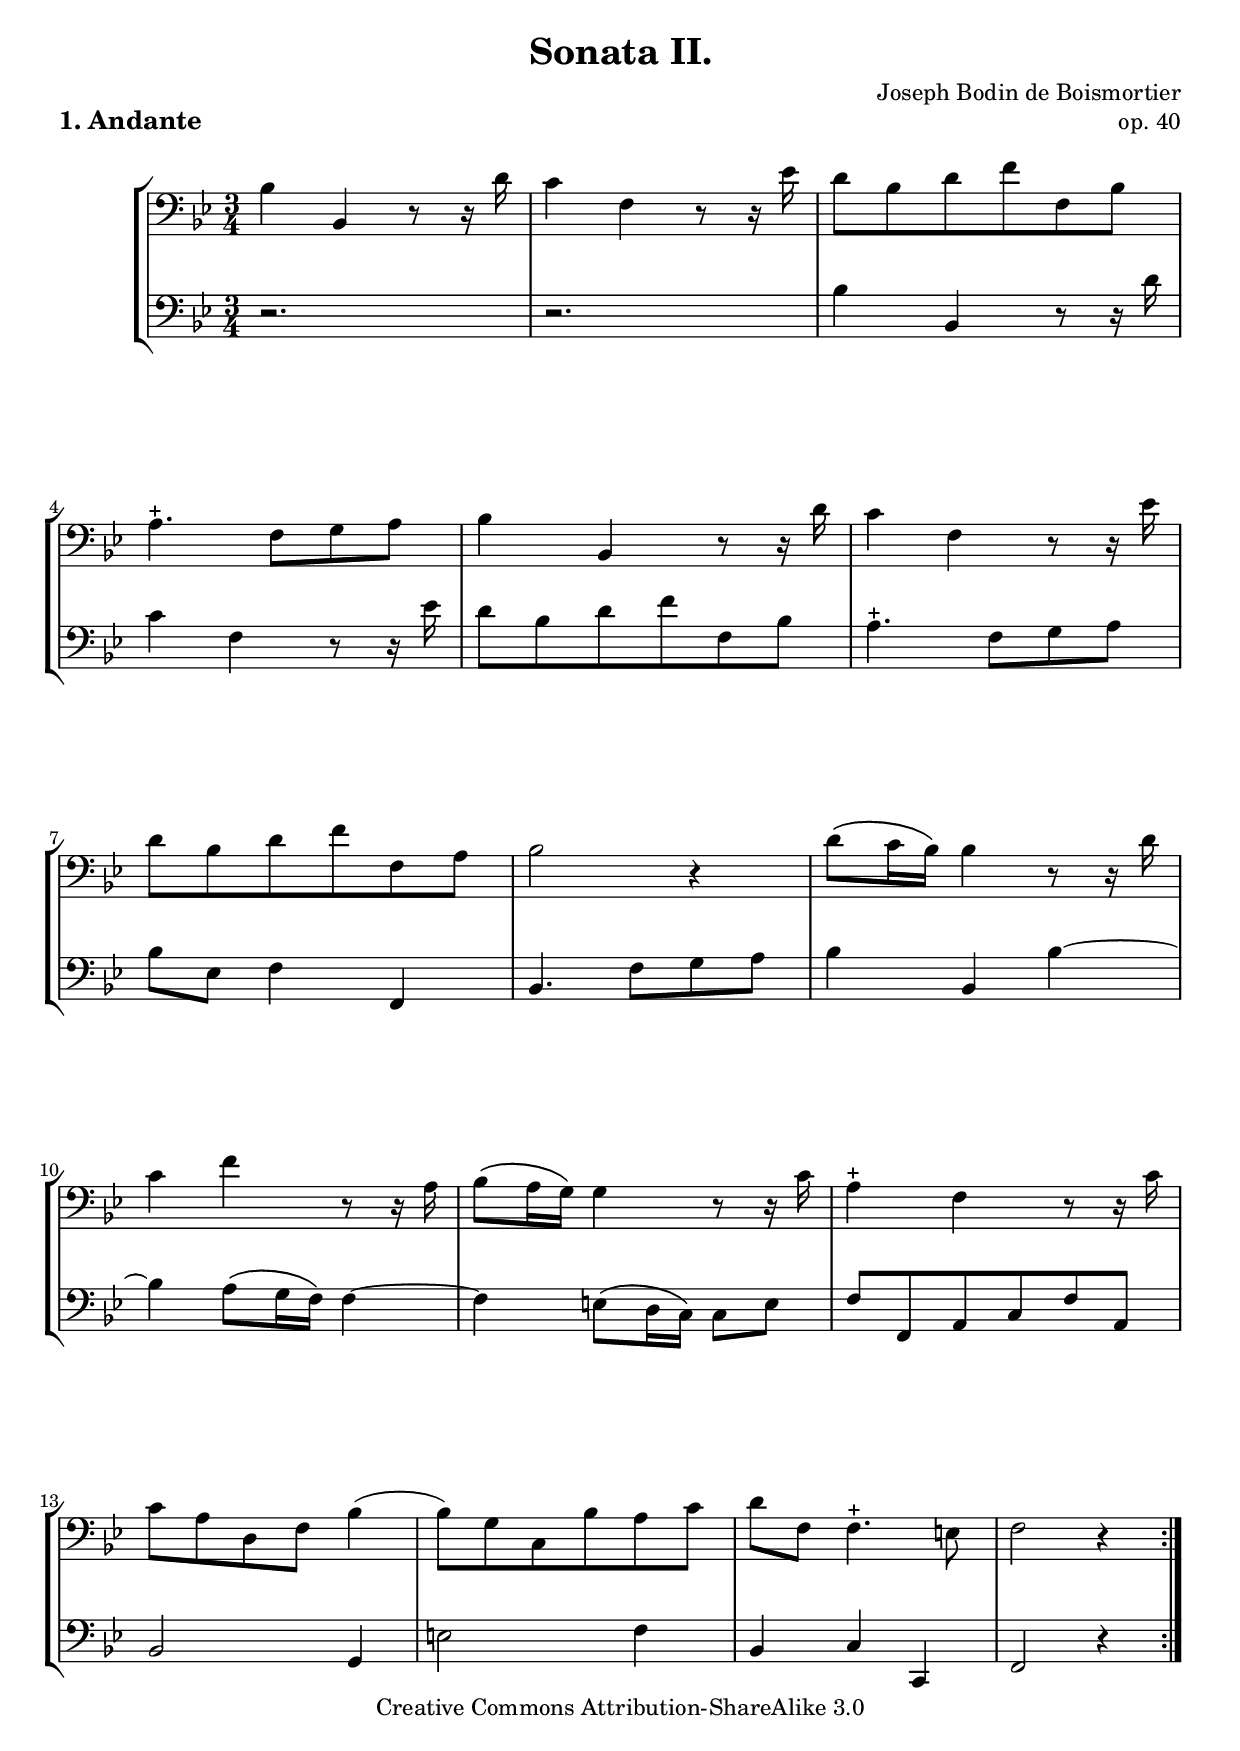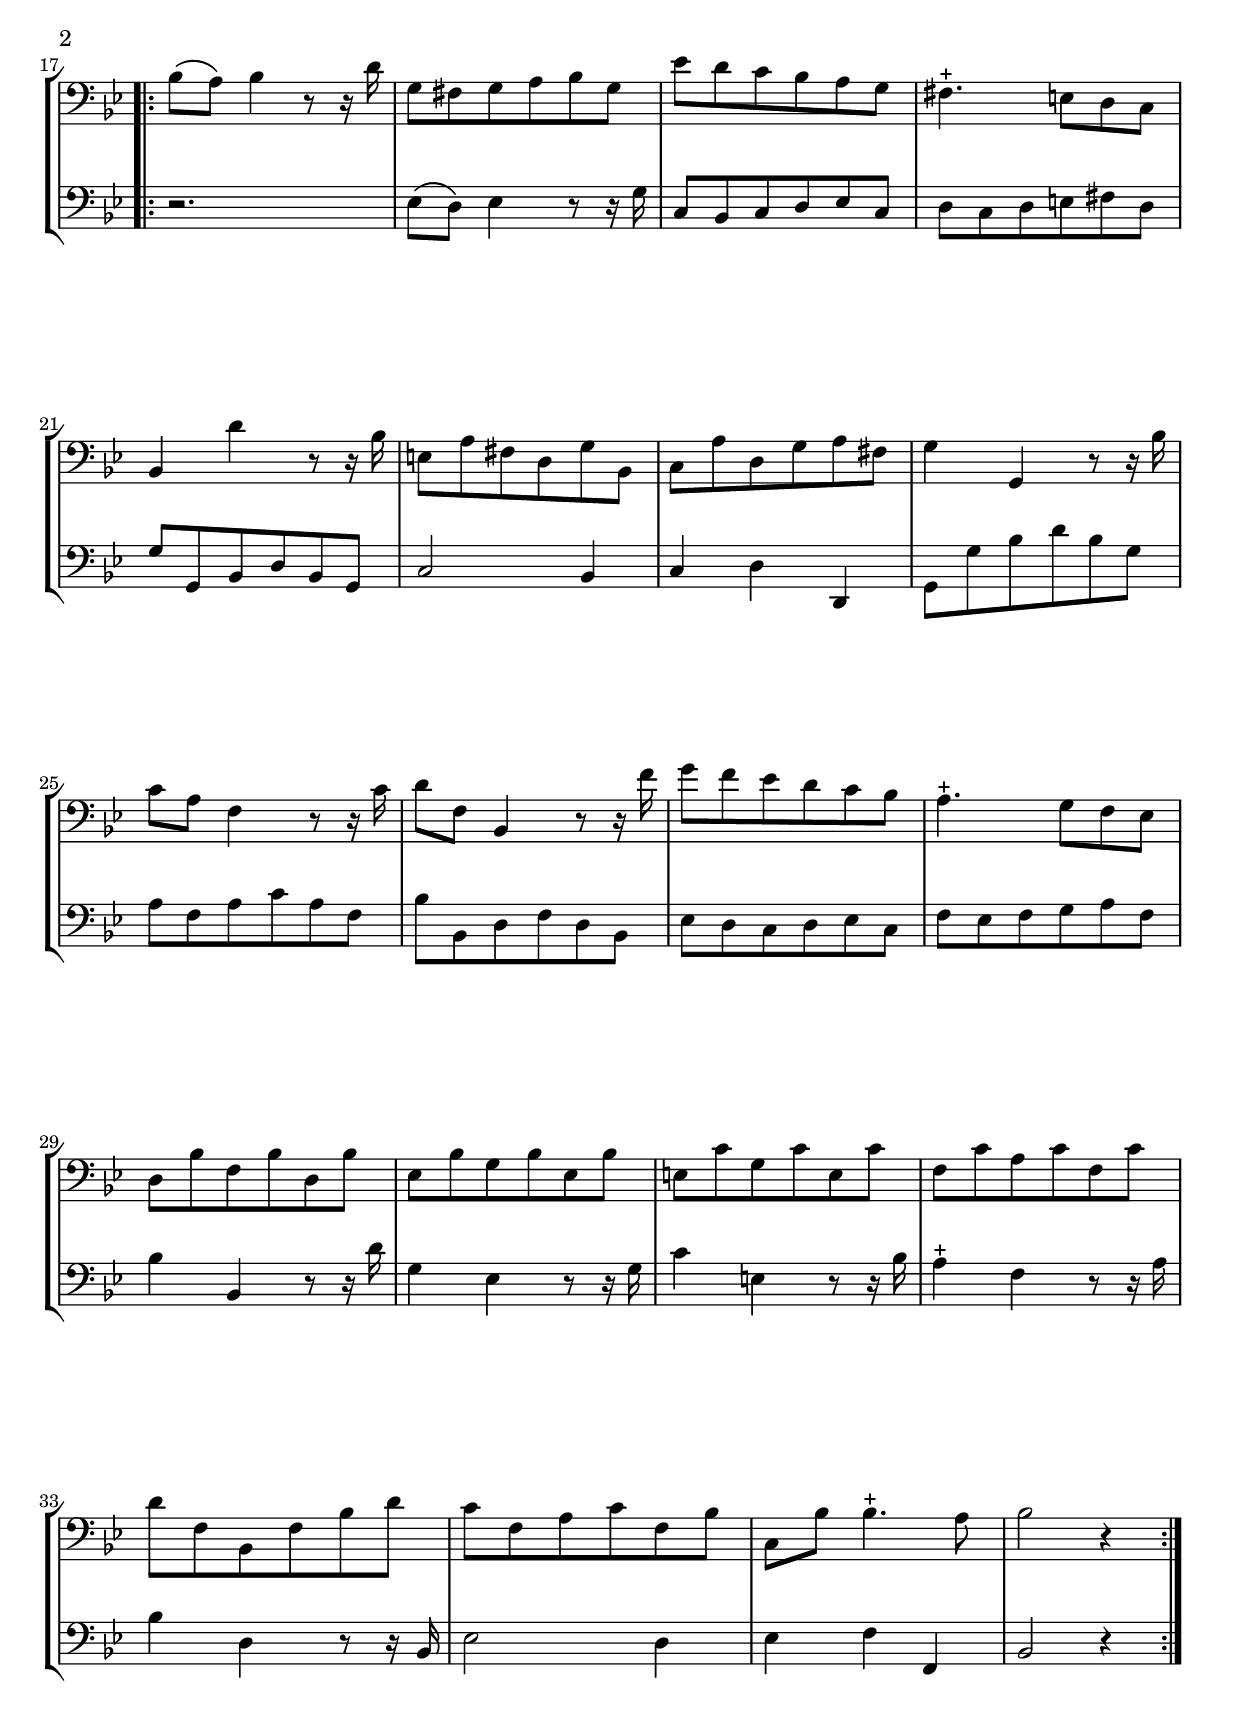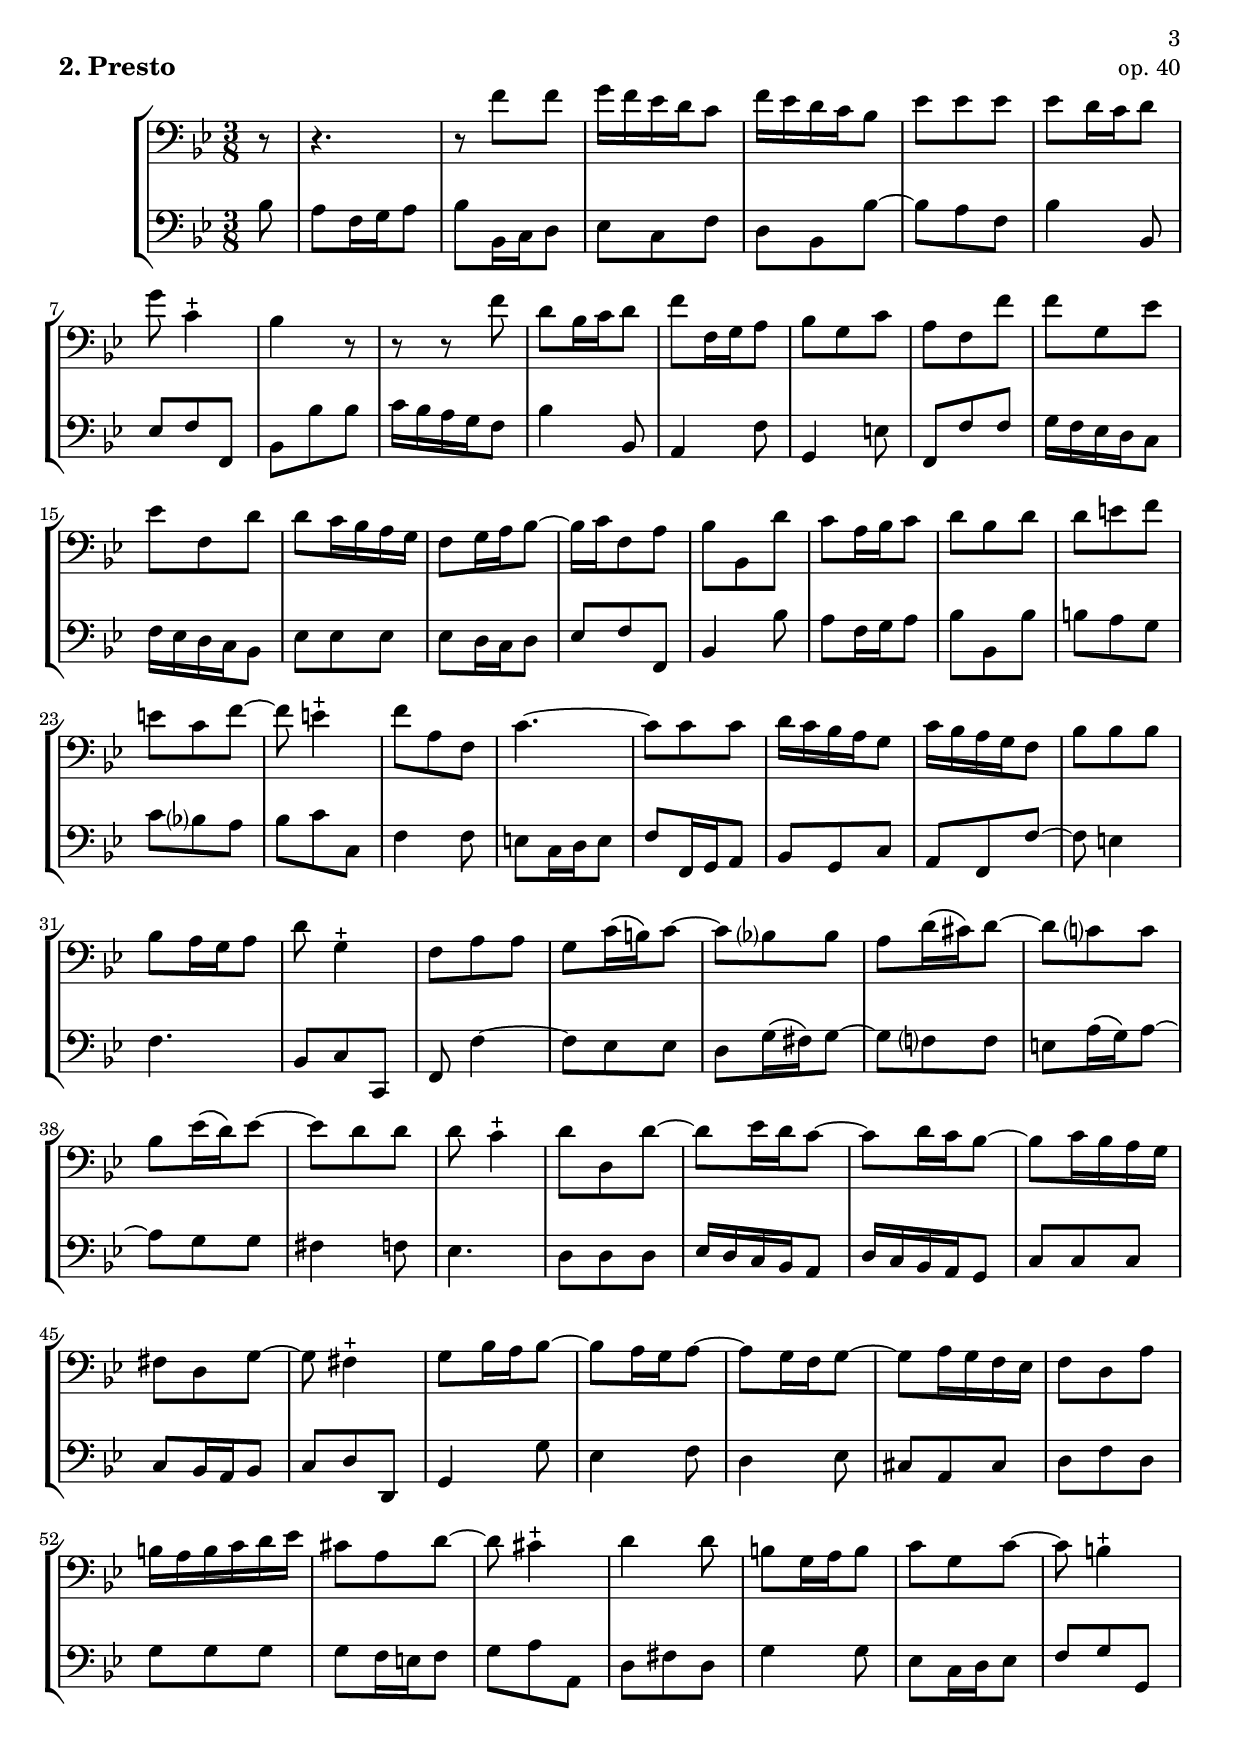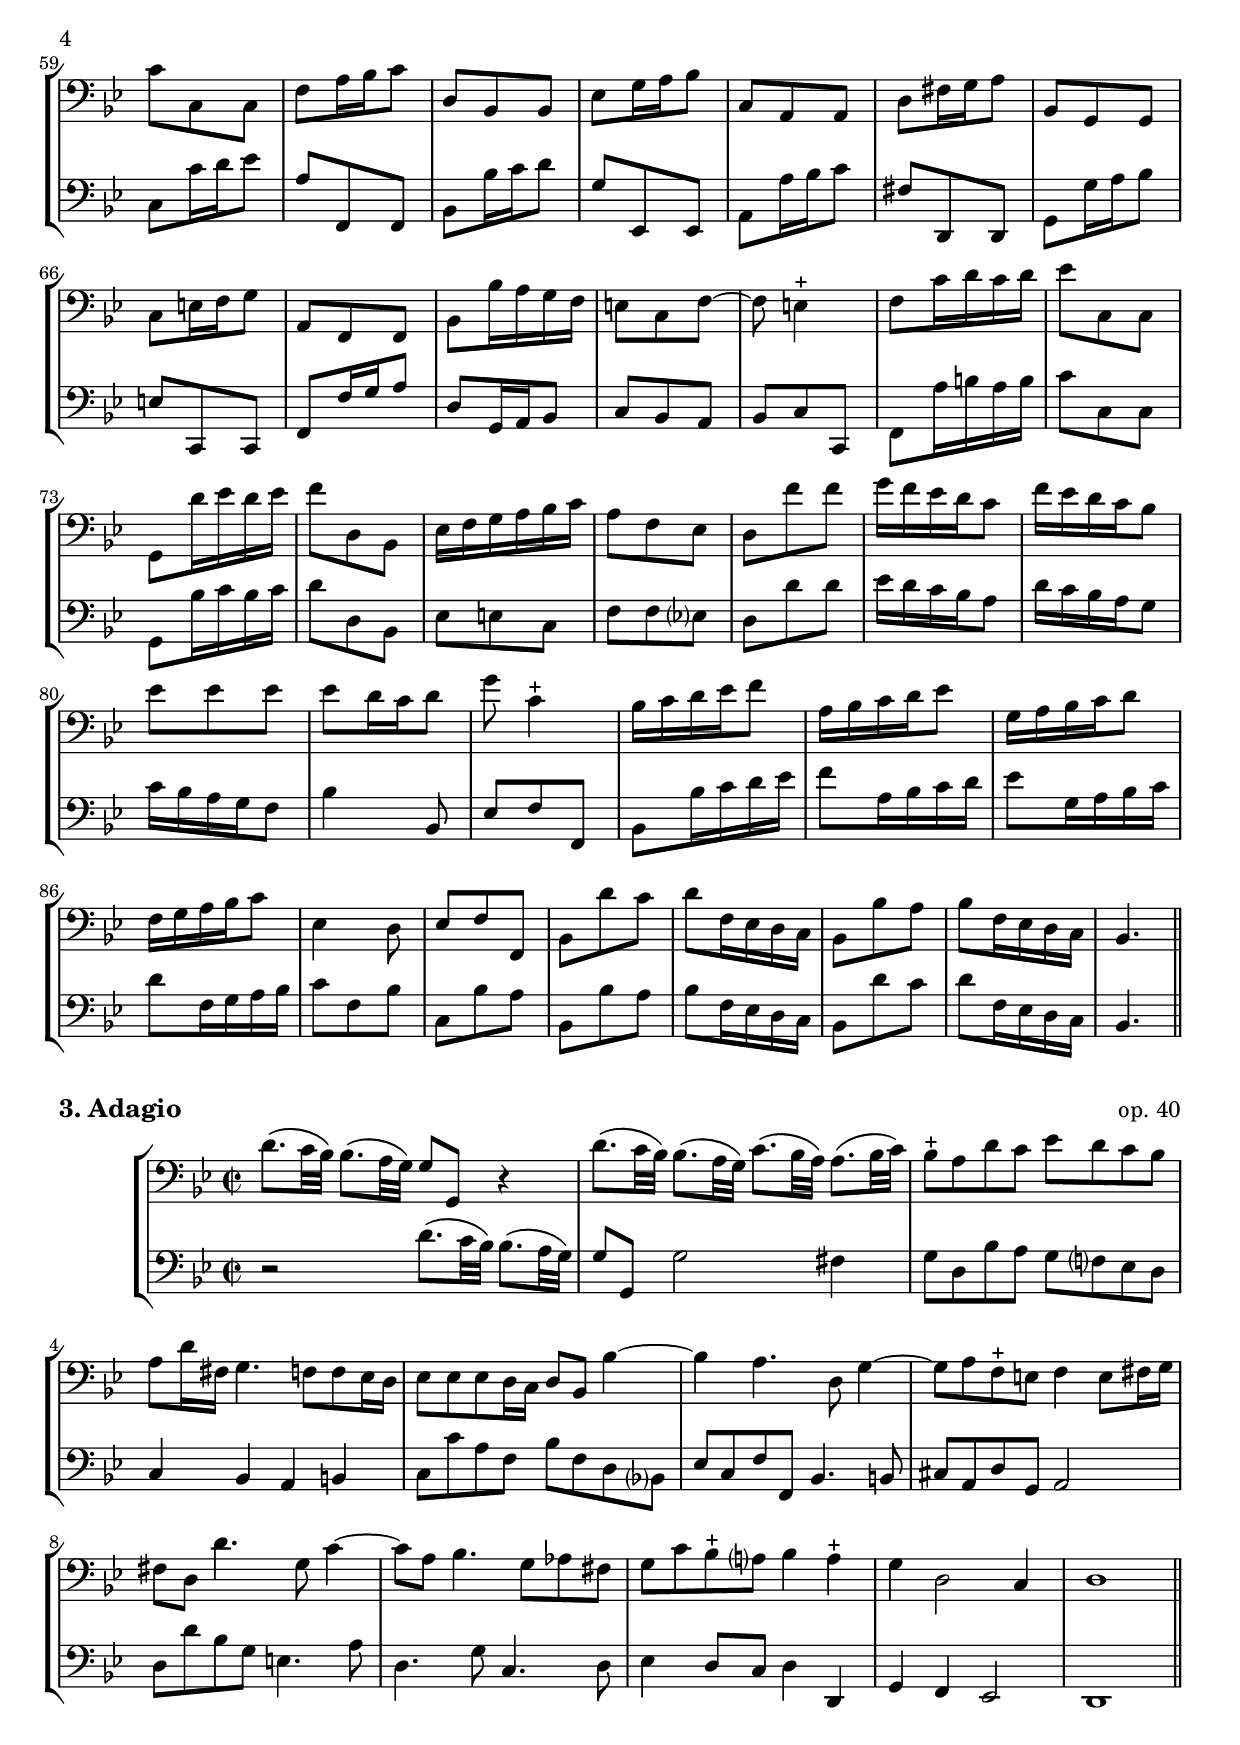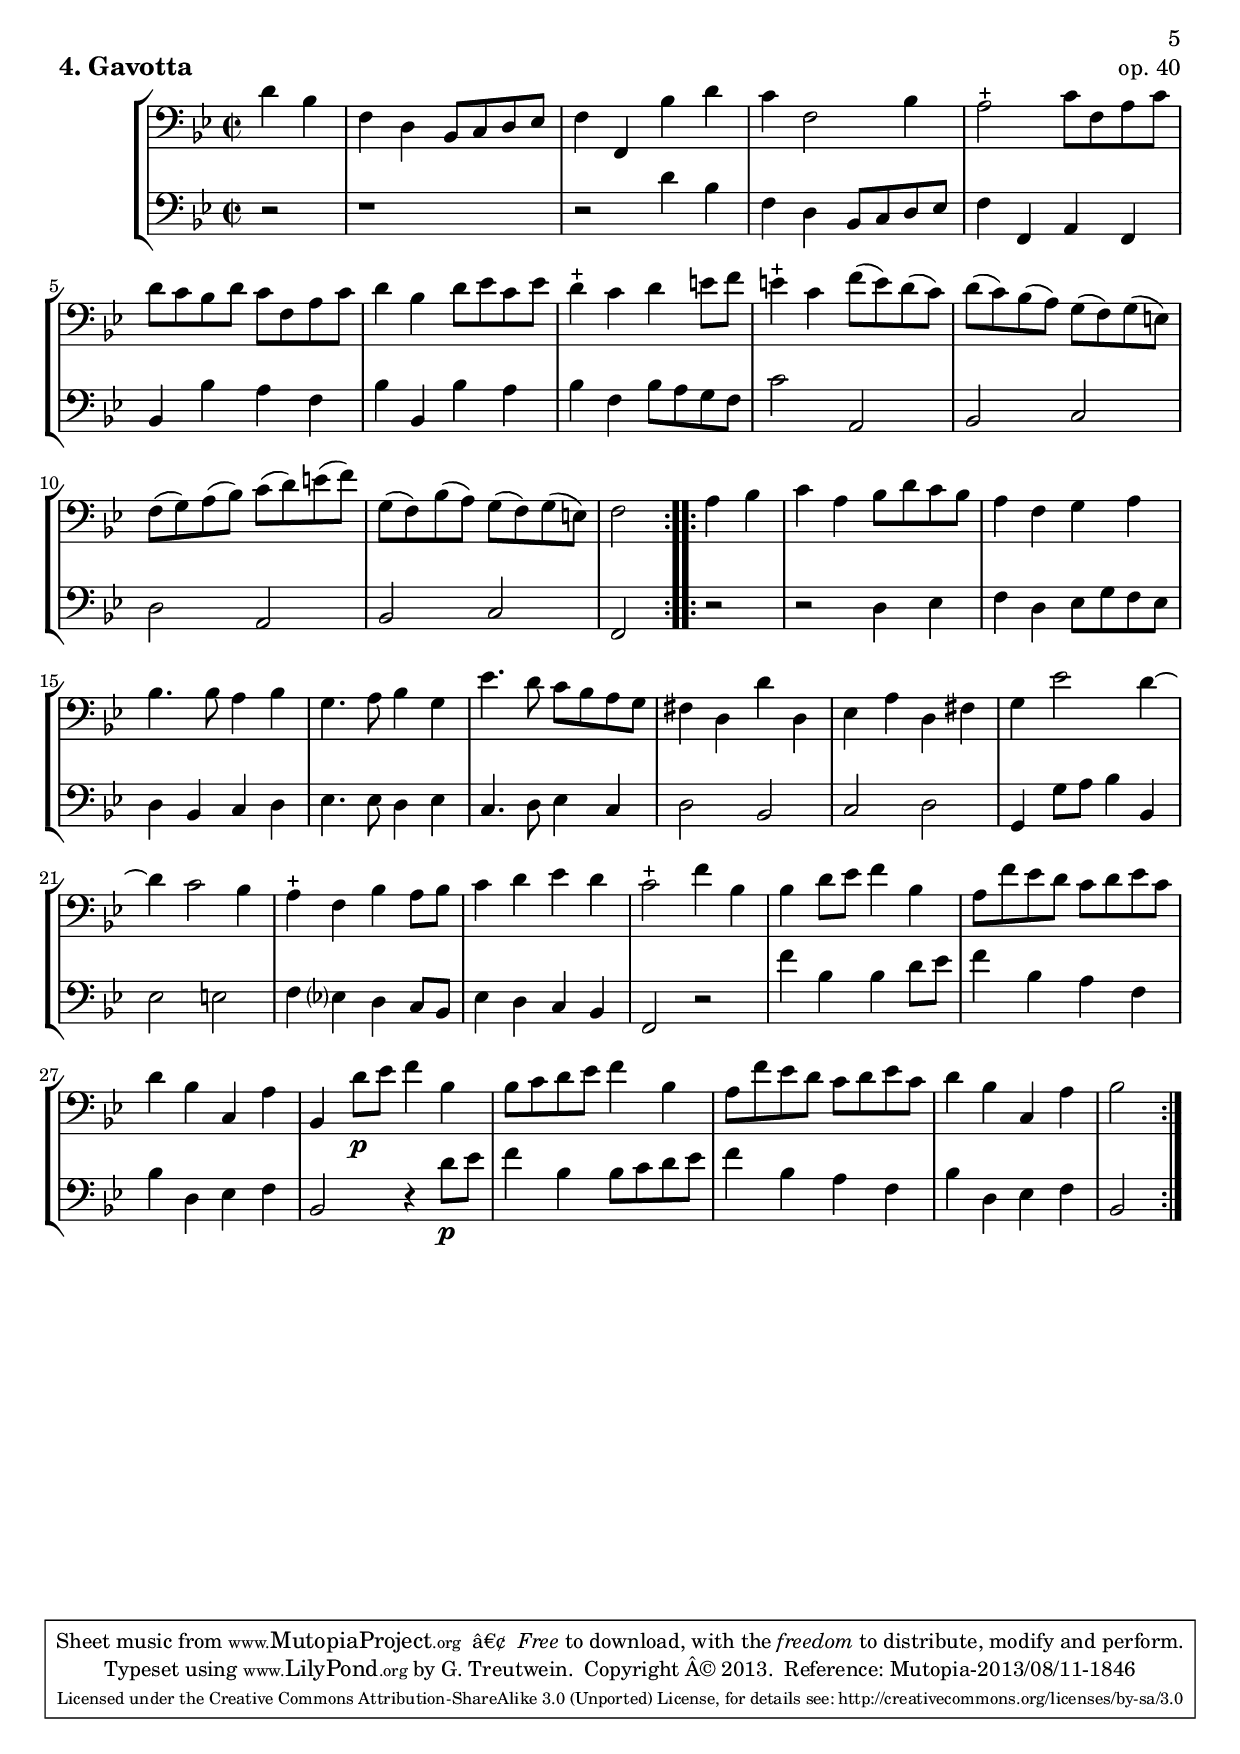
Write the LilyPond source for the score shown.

\version "2.16.1"
\include "deutsch.ly"

\paper {
   first-page-number = 1
}
\header {
  piece = "Sonata II."
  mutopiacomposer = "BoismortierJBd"
  composer = "Joseph Bodin de Boismortier"
  opus = "op. 40 No. 2"
  %mutopiatitle = "Six sonates pour deux BaÃŸons, Violoncelles, ou Violes"
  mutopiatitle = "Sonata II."
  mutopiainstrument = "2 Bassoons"
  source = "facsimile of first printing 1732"
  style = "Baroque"
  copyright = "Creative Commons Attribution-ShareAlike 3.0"
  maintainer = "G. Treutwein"
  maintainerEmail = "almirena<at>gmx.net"
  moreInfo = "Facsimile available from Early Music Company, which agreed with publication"

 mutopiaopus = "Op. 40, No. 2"
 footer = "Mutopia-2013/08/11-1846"
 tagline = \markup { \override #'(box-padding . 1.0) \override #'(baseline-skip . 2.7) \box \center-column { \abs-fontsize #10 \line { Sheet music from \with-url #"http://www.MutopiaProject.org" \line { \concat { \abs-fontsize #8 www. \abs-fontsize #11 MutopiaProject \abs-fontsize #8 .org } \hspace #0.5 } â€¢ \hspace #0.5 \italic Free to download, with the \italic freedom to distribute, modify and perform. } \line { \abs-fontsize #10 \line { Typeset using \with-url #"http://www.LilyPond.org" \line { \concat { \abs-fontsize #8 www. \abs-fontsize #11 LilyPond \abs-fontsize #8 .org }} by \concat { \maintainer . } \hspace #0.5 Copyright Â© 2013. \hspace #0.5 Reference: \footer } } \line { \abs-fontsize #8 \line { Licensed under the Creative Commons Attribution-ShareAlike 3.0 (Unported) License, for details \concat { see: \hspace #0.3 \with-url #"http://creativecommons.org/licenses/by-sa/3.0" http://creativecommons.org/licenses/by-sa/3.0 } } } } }
}


% Erster Satz -------------------------------
  fagotteinsa = \relative c {
	\repeat volta 2
	{
	  b'4 b, r8 r16 d'|
	  c4 f, r8 r16 es'|
	  d8 b d f f, b|
	  a4.-+ f8 g a|
	  b4 b, r8 r16 d'|
	  c4 f, r8 r16 es'|
	  d8 b d f f, a|
	  b2 r4|
	  d8\( c16 b\) b4 r8 r16 d|
	 %Zeile 2
	 c4 f r8 r16 a,|
	 b8\( a16 g\) g4 r8 r16 c|
	 a4-+ f r8 r16 c'|
	 c8 a d, f b4(|
	 b8) g c, b' a c|
	 d8 f, f4.-+ e8|
	 f2 r4| \pageBreak
   } 

	 \repeat volta 2 {
	   b8\( a\) b4 r8 r16 d|
	   g,8 fis g a b g|
	 %Zeile 3
	   es' d c b a g|
	   fis4.-+ e8 d c|
	   b4 d' r8 r16 b|
	   e,8 a fis d g b,|
	   c8 a' d, g a fis|
	   g4 g, r8 r16 b'|
	   c8 a f4 r8 r16 c'|
	   d8 f, b,4 r8 r16 f''|
	 %Zeile 4
	   g8 f es d c b|
	   a4.-+ g8 f es|
	   d8 b' f b d, b'|
	   es,8 b' g b es, b'|
	   e,8 c' g c e, c'|
	   f,8 c' a c f, c'|
	   d8 f, b, f' b d|
	   c8 f, a c f, b|
	   c,8 b' b4.-+ a8|
	   b2 r4| \pageBreak
	 }
  }

  fagotteinsb = \relative c' {
	\repeat volta 2
	{
	  r2.|
	  r2.|
	  b4 b, r8 r16 d'|
	  c4 f, r8 r16 es'|
	  d8 b d f f, b|
	  a4.-+ f8 g a|
	  b8 es, f4 f,|
	  b4. f'8 g a|
	  b4 b, b'~|
	 %Zeile 2
	 b4 a8\( g16 f\) f4~|
	 f4 e8\( d16 c\) c8 e|
	 f8 f, a c f a,|
	 b2 g4|
	 e'2 f4|
	 b,4 c c,|
	 f2 r4| \pageBreak
   }

	 \repeat volta 2 {
	   r2.|
	   es'8\( d\) es4 r8 r16 g|
	  % Zeile 3
	  c,8 b c d es c|
	  d8 c d e fis d|
	  g8 g, b d b g|
	  c2 b4|
	  c4 d d,|
	  g8 g' b d b g|
	  a8 f a c a f|
	  b8 b, d f d b|
	 %Zeile 4
	 es8 d c d es c|
	 f8 es f g a f|
	 b4 b, r8 r16 d'|
	 g,4 es r8 r16 g|
	 c4 e, r8 r16 b'|
	 a4-+ f r8 r16 a|
	 b4 d, r8 r16 b|
	 es2 d4|
	 es4 f f,|
	 b2 r4|
	 }
  }

% Zweiter Satz -------------------------------

  fagottzweia = \relative c {
	% Zeile 5
	\partial 8 
	r8|
	r4.|
	r8 f' f|
	g16 f es d c8|
	f16 es d c b8|
	es8 es es|
	es8 d16 c d8|
	g8 c,4-+|
	b4 r8|
	r8 r f'|
	d8 b16 c d8|
	f8 f,16 g a8|
	%Zeile6
	b8 g c|
	a8 f f'|
	f8 g, es'|
	es8 f, d'|
	d8 c16 b a g|
	f8 g16 a b8~|
	b16 c f,8 a|
	b8 b, d'|
	c8 a16 b c8|
	d8 b d|
	d8 e f|
	e8 c f~|
	%Zeile 1, Seite 5
	f8 e4-+|
	f8 a, f|
	c'4.~|
	c8 c c|
	d16 c b a g8|
	c16 b a g f8|
	b8 b b|
	b8 a16 g a8|
	d8 g,4-+|
	f8 a a|
	g8 c16\( h\) c8~|
	c8 b b|
	a8 d16\( cis\) d8~|
	% Zeile 2
	d8 c c|
	b8 es16\( d\) es8~|
	es8 d d|
	d8 c4-+|
	d8 d, d'~|
	d8 es16 d c8~|
	c8 d16 c b8~|
	b8 c16 b a g|
	fis8 d g~|
	g8 fis4-+|
	g8 b16 a b8~|
	b8 a16 g a8~|
	% Zeile 3
	a8 g16 f g8~| 
	g8 a16 g f es|
	f8 d a'|
	 h16 a h c d es|
	 cis8 a d~|
	 d8 cis4-+|
	 d4 d8|
	 h8 g16 a h8|
	 c8 g c~|
	 c8 h4-+|
	 c8 c, c|
	 %Zeile 4
	 f8 a16 b c8|
	 d,8 b b|
	 es8 g16 a b8|
	 c,8 a a|
	 d8 fis16 g a8|
	 b,8 g g|
	 c8 e16 f g8|
	 a,8 f f|
	 b8 b'16 a g f|
	 e8 c f~|
	 f8 e4-+|
	 % Zeile 5
	 f8 c'16 d c d|
	 es8 c, c|
	 g8 d''16 es d es|
	 f8 d, b|
	 es16 f g a b c|
	 a8 f es|
	 d8 f' f|
	 g16 f es d c8|
	 f16 es d c b8|
	 es8 es es|
	 es8 d16 c d8|
	 g8 c,4-+|
	 b16 c d es f8|
	 a,16 b c d es8|
	 g,16 a b c d8|
	 f,16 g a b c8|
	 es,4 d8|
	 es8 f f,|
	 b8 d' c|
	 d8 f,16 es d c|
	 b8 b' a|
	 b8 f16 es d c|
	 b4. \bar "||"|
	}

	fagottzweib = \relative c' {
	  \partial 8 b8|
	  a8 f16 g a8|
	  b8 b,16 c d8|
	  es8 c f|
	  d8 b b'~|
	  b8 a f|
	  b4 b,8|
	  es8 f f,|
	  b8 b' b|
	  c16 b a g f8|
	  b4 b,8|
	  a4 f'8|
	  %Zeile 6
	  g,4 e'8| % ?wirklich e?
	  f,8 f' f|
	  g16 f es d c8|
	  f16 es d c b8|
	  es8 es es|
	  es8 d16 c d8|
	  es8 f f,|
	  b4 b'8|
	  a8 f16 g a8|
	  b8 b, b'|
	  h8 a g|
	  c8 b a|
	  %Zeile1, Seite 5
	  b8 c c,|
	  f4 f8|
	  e8 c16 d e8|
	  f8 f,16 g a8|
	  b8 g c|
	  a8 f f'~|
	  f8 e4|
	  f4.|
	  b,8 c c,|
	  f8 f'4~|
	  f8 es es|
	  d8 g16\( fis\) g8~|
	  g8 f f|
	  %Zeile 2
	  e8 a16\( g\) a8~|
	  a8 g g|
	  fis4 f8|
	  es4.|
	  d8 d d|
	  es16 d c b a8|
	  d16 c b a g8|
	  c8 c c|
	  c8 b16 a b8|
	  c8 d d,|
	  g4 g'8|
	  es4 f8|
	  %Zeile 3
	  d4 es8|
	  cis8 a cis|
	  d8 f d|
	  g8 g g|
	  g8 f16 e f8|
	  g8 a a,|
	  d8 fis d|
	  g4 g8|
	  es8 c16 d es8|
	  f8 g g,|
	  c8 c'16 d es8|
	  %Zeile 4
	  a,8 f, f|
	  b8 b'16 c d8|
	  g,8 es, es|
	  a8 a'16 b c8|
	  fis,8 d, d|
	  g8 g'16 a b8|
	  e,8 c, c|
	  f8 f'16 g a8|
	  d,8 g,16 a b8|
	  c8 b a|
	  b8 c c,|
	  %Zeile 5
	  f8 a'16 h a h|
	  c8 c, c|
	  g8 b'16 c b c|
	  d8 d, b|
	  es8 e c|
	  f8 f es|
	  d8 d' d|
	  es16 d c b a8|
	  d16 c b a g8|
	  c16 b a g f8|
	  b4 b,8|
	  es8 f f,|
	  %Zeile 6
	  b8 b'16 c d es|
	  f8 a,16 b c d|
	  es8 g,16 a b c|
	  d8 f,16 g a b|
	  c8 f, b|
	  c,8 b' a|
	  b,8 b' a|
	  b8 f16 es d c|
	  b8 d' c|
	  d8 f,16 es d c|
	 b4. \bar "||"|
	}


% Dritter Satz -------------------------------
	fagottdreia = \relative c' {
	  d8. \(  c32 b\)  b8. \(a32 g\) g8 g, r4|
	  d''8. \(  c32 b\)  b8. \(a32 g\)  c8.\( b32 a\) a8.\( b32 c\)|
	  b8-+ a d c  es d c b|
	  a8 d16 fis,  g4. f8 f8 es16 d|
	  es8 es es d16 c d8 b b'4~|
	  b4 a4. d,8 g4~|
	  g8 a f-+ e f4 e8 fis16 g|
	  fis8 d d'4. g,8 c4~|
	  c8 a b4. g8 as fis|
	  g8 c b-+ a b4 a-+|
	  g4 d2 c4|
	  d1 \bar "||"|
	}
	fagottdreib = \relative c' {
	  r2 d8.\( c32 b\) b8.\( a32 g\)|
	  g8 g, g'2 fis4|
	  g8 d b' a g f es d|
	  c4 b a h|
	  c8 c' a f b f d b|
	  es c f f, b4. h8|
	  cis8 a d g, a2|
	  d8 d' b g e4. a8|
	  d,4. g8 c,4. d8|
	  es4 d8 c d4 d,|
	  g4 f es2|
	  d1 \bar "||"|

	}

% Vierter Satz -------------------------------
	fagottviera = \relative c' {
	  \repeat volta 2 {
		\partial 2 d4 b|
		f4 d b8 c d es|
		f4 f, b' d|
		c4 f,2 b4|
		a2-+ c8 f, a c|
		d8 c b d c f, a c|
		d4 b d8 es c es|
		d4-+ c d e8 f|
		%Zeile 4
		e4-+ c f8( e) d( c)|
		d8( c) b( a) g( f) g(e)|
		f8( g) a( b) c( d) e(f)|
		g,8( f) b(a) g( f) g(e)|
		f2
	  }
	  \repeat volta 2 {
		a4 b|
		c4 a b8 d c b|
		a4 f g a|
%		c2-+ f4 b,|
		% Zeile 5
		b4. b8 a4 b|
		g4. a8 b4 g|
		es'4. d8 c b a g|
		fis4 d d' d,|
		es4 a d, fis|
		g4 es'2 d4~|
		d4 c2 b4|
		a4-+ f b a8 b|
		c4 d es d|
		c2-+ f4 b,|
		%Zeile 6
		b4 d8 es f4 b,|
		a8 f' es d c d es c|
		d4 b c, a'|
		b,4 d'8\p es f4 b,|
		b8 c d es f4 b,|
		a8 f' es d c d es c|
		d4 b c, a'|
		b2 
	  }
	}

	fagottvierb = \relative d' {
	  \repeat volta 2 {
		\partial 2 r2|
		 r1|
		 r2 d4 b|
		 f4 d b8 c d es|
		 f4 f, a f|
		 b4 b' a f|
		 b4 b, b' a|
		 b4 f b8 a g f|
		 %Zeile 4
		 c'2 a,|
		 b2 c|
		 d2 a|
		 b2 c|
		 f,2
	   }
	  \repeat volta 2 {
		r2|
		r2 d'4 es|
		f4 d es8 g f es|
		d4 b c d|
		es4. es8 d4 es|
		c4. d8 es4 c|
		d2 b|
		c2 d|
		g,4 g'8 a b4 b,|
		es2 e|
		f4 es d c8 b|
		es4 d c b|
		f2 r|
		%Zeile 6
		f''4 b, b d8 es|
		f4 b, a f|
		b4 d, es f|
		b,2 r4 d'8\p es|
		f4 b, b8 c d es|
		f4 b, a f|
		b4 d, es f|
		b,2
	  }
	}
	

  global = {
   \accidentalStyle "modern-cautionary" 
	\clef bass
	\key b \major
  \set Staff.midiInstrument = #"bassoon"

  }


\book {

  \header {
	title = "Sonata II."
	composer = "Joseph Bodin de Boismortier"
	opus = "op. 40"
  }
  % Erster Satz -------------------------------
  \score {


	  \new StaffGroup << 
		\new Staff {\global \time 3/4 \fagotteinsa }
		\new Staff {\global \time 3/4 \fagotteinsb }
	  >>
	  \header { piece = \markup \large \bold {"1. Andante"} }
    	  \midi{
	  \tempo 4 = 84
	 }
	 \layout{}
	}

  % Zweiter Satz -------------------------------
  \score {


		\new StaffGroup << 
		  \new Staff {\global \time 3/8 \fagottzweia }
		  \new Staff {\global \time 3/8 \fagottzweib }
		>>
		\header { piece = \markup \large \bold {"2. Presto" }}
   	  \midi{
	  \tempo 4 = 120
	 }
	 \layout{}
  }
  % Dritter Satz -------------------------------
  \score {


		\new StaffGroup << 
		  \new Staff {\global \time 2/2 \fagottdreia }
		  \new Staff {\global \time 2/2 \fagottdreib }
		>>
		\header { piece = \markup \large \bold {"3. Adagio" }}
   	  \midi{
	  \tempo 4 = 66
	 }
	 \layout{}
  }
  \pageBreak
  % Vierter Satz -------------------------------
  \score {


		\new StaffGroup << 
		  \new Staff {\global \time 2/2 \fagottviera }
		  \new Staff {\global \time 2/2 \fagottvierb }
		>>
		\header { piece = \markup \large \bold {"4. Gavotta" }}
   	  \midi{
	  \tempo 4 = 120
	 }
	 \layout{}
  }

} % book